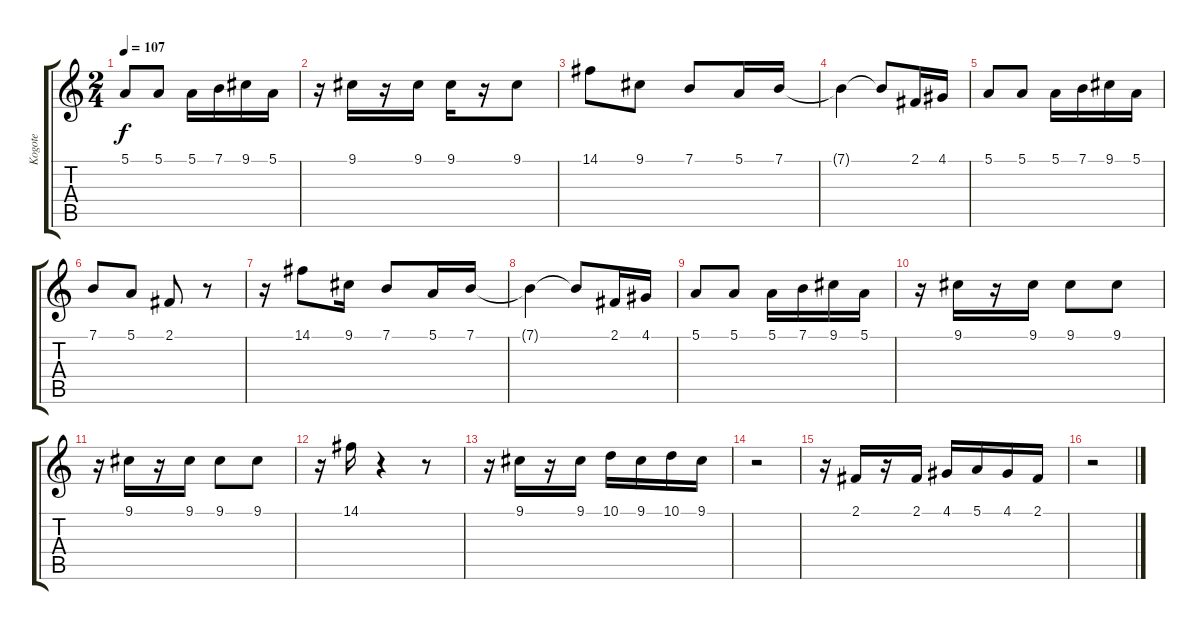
\track ("Kogote" "Kogote") {instrument brasssection}
\staff {score tabs}
\tuning (E4 B3 G3 D3 A2 E2) {hide}
\ts (2 4)
\tempo 107
\clef g2
\ks c
5.1.8{dy f} 5.1.8 5.1.16 7.1.16 9.1.16 5.1.16 |
r.16 9.1.16 r.16 9.1.16 9.1.16 r.16 9.1.8 |
14.1.8 9.1.8 7.1.8 5.1.16 7.1.16 |
7.1{t}.4 7.1{t}.8 2.1.16 4.1.16 |
5.1.8 5.1.8 5.1.16 7.1.16 9.1.16 5.1.16 |
7.1.8 5.1.8 2.1.8 r.8 |
r.16 14.1.8 9.1.16 7.1.8 5.1.16 7.1.16 |
7.1{t}.4 7.1{t}.8 2.1.16 4.1.16 |
5.1.8 5.1.8 5.1.16 7.1.16 9.1.16 5.1.16 |
r.16 9.1.16 r.16 9.1.16 9.1.8 9.1.8 |
r.16 9.1.16 r.16 9.1.16 9.1.8 9.1.8 |
r.16 14.1.16 r.4 r.8 |
r.16 9.1.16 r.16 9.1.16 10.1.16 9.1.16 10.1.16 9.1.16 |
r.2 |
r.16 2.1.16 r.16 2.1.16 4.1.16 5.1.16 4.1.16 2.1.16 |
r.2
